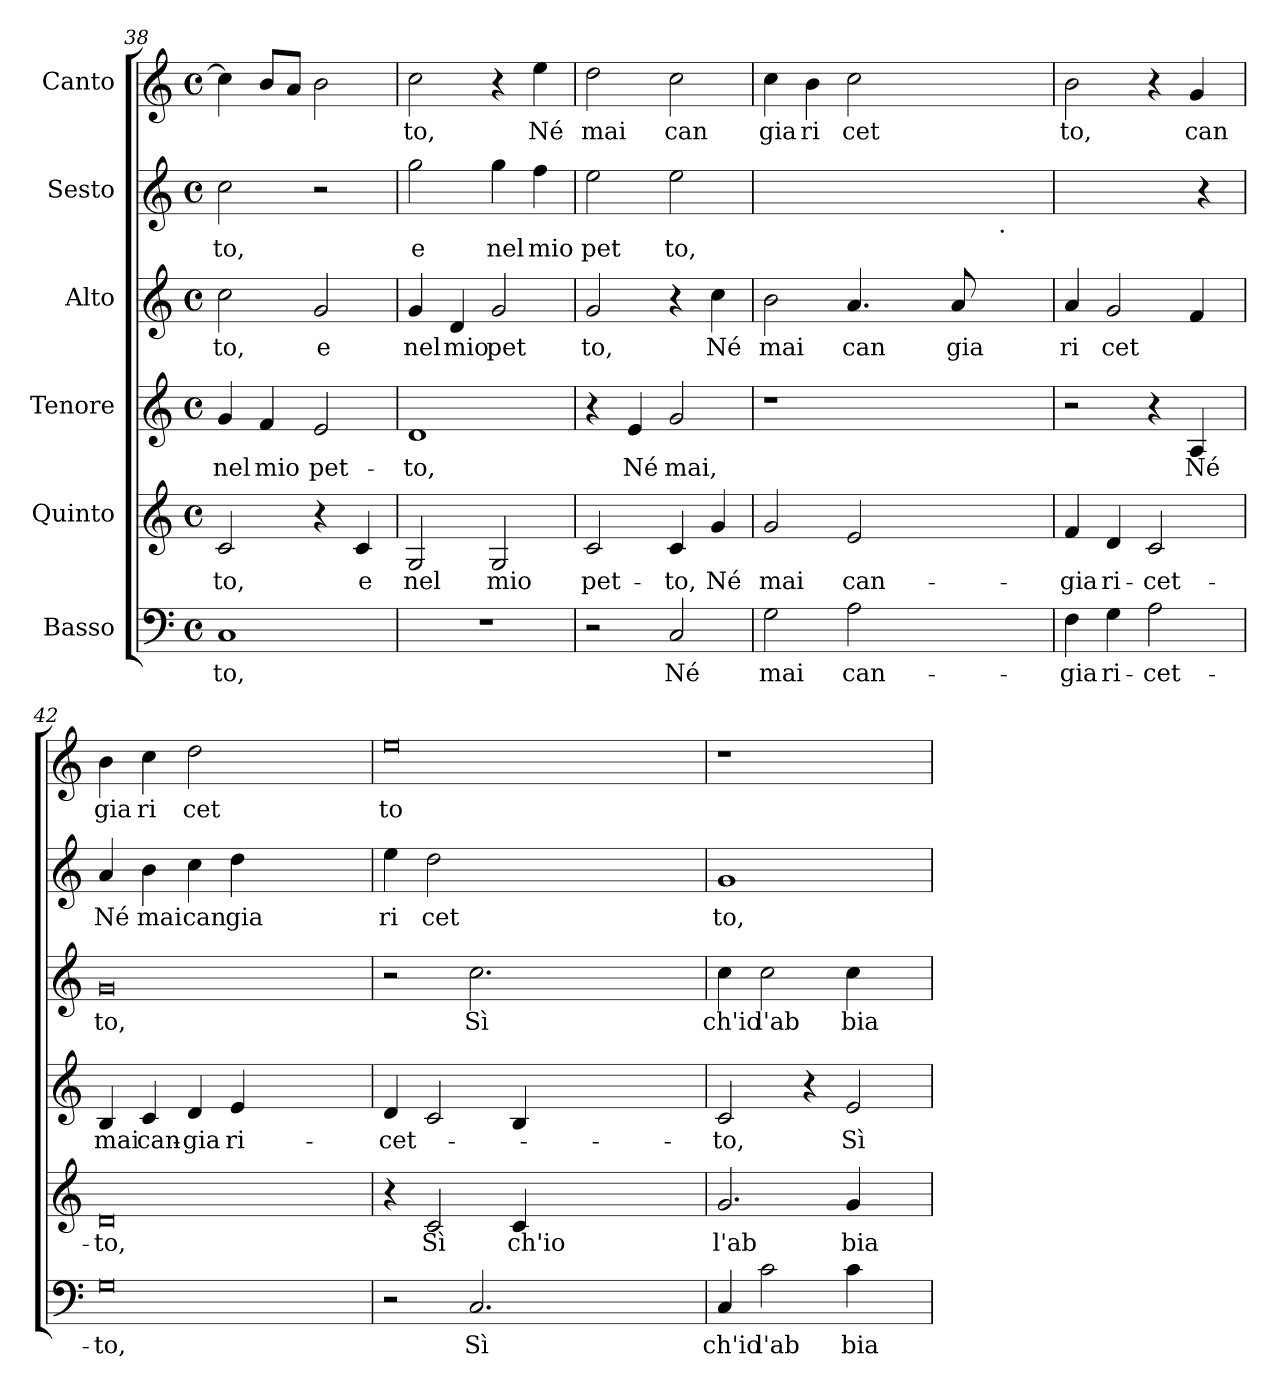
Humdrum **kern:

**kern	**text	**kern	**text	**kern	**text	**kern	**text	**kern	**text	**kern	**text
*part6	*part6	*part5	*part5	*part4	*part4	*part3	*part3	*part2	*part2	*part1	*part1
*staff6	*staff6	*staff5	*staff5	*staff4	*staff4	*staff3	*staff3	*staff2	*staff2	*staff1	*staff1
*I"Basso	*	*I"Quinto	*	*I"Tenore	*	*I"Alto	*	*I"Sesto	*	*I"Canto	*
*clefF4	*	*clefG2	*	*clefG2	*	*clefG2	*	*clefG2	*	*clefG2	*
*k[]	*	*k[]	*	*k[]	*	*k[]	*	*k[]	*	*k[]	*
*C:	*	*C:	*	*C:	*	*C:	*	*C:	*	*C:	*
*M4/4	*	*M4/4	*	*M4/4	*	*M4/4	*	*M4/4	*	*M4/4	*
*met(c)	*	*met(c)	*	*met(c)	*	*met(c)	*	*met(c)	*	*met(c)	*
=38	=38	=38	=38	=38	=38	=38	=38	=38	=38	=38	=38
!	!LO:LY:b	!	!LO:LY:b	!	!LO:LY:b	!	!LO:LY:b	!	!LO:LY:b	!	!
1C	-to,	2c/	-to,	4g/	nel	2cc\	to,	2cc\	to,	4cc\]	.
!	!	!	!	!	!LO:LY:b	!	!	!	!	!	!
.	.	.	.	4f/	mio	.	.	.	.	8b/L	.
.	.	.	.	.	.	.	.	.	.	8a/J	.
!	!	!	!	!	!LO:LY:b	!	!LO:LY:b	!	!	!	!
.	.	4r	.	2e/	pet-	2g/	e	2r	.	2b\	.
!	!	!	!LO:LY:b	!	!	!	!	!	!	!	!
.	.	4c/	e	.	.	.	.	.	.	.	.
=39	=39	=39	=39	=39	=39	=39	=39	=39	=39	=39	=39
!	!	!	!LO:LY:b	!	!LO:LY:b	!	!LO:LY:b	!	!LO:LY:b	!	!LO:LY:b
1r	.	2G/	nel	1d	-to,	4g/	nel	2gg\	e	2cc\	to,
!	!	!	!	!	!	!	!LO:LY:b	!	!	!	!
.	.	.	.	.	.	4d/	mio	.	.	.	.
!	!	!	!LO:LY:b	!	!	!	!LO:LY:b	!	!LO:LY:b	!	!
.	.	2G/	mio	.	.	2g/	pet	4gg\	nel	4r	.
!	!	!	!	!	!	!	!	!	!LO:LY:b	!	!LO:LY:b
.	.	.	.	.	.	.	.	4ff\	mio	4ee\	Né
=40	=40	=40	=40	=40	=40	=40	=40	=40	=40	=40	=40
!	!	!	!LO:LY:b	!	!	!	!LO:LY:b	!	!LO:LY:b	!	!LO:LY:b
2r	.	2c/	pet-	4r	.	2g/	to,	2ee\	pet	2dd\	mai
!	!	!	!	!	!LO:LY:b	!	!	!	!	!	!
.	.	.	.	4e/	Né	.	.	.	.	.	.
!	!LO:LY:b	!	!LO:LY:b	!	!LO:LY:b	!	!	!	!LO:LY:b	!	!LO:LY:b
2C/	Né	4c/	-to,	2g/	mai,	4r	.	2ee\	to,	2cc\	can
!	!	!	!LO:LY:b	!	!	!	!LO:LY:b	!	!	!	!
.	.	4g/	Né	.	.	4cc\	Né	.	.	.	.
=41A	=41A	=41A	=41A	=41A	=41A	=41A	=41A	=41A	=41A	=41A	=41A
!	!LO:LY:b	!	!LO:LY:b	!	!	!	!LO:LY:b	!	!	!	!LO:LY:b
2G\	mai	2g/	mai	1r	.	2b\	mai	4ryy	.	4cc\	gia
!	!	!	!	!	!	!	!	!	!	!	!LO:LY:b
.	.	.	.	.	.	.	.	4ryy	.	4b\	ri
!	!LO:LY:b	!	!LO:LY:b	!	!	!	!LO:LY:b	!	!	!	!LO:LY:b
2A\	can-	2e/	can-	.	.	4.a/	can	4ryy	.	2cc\	cet
.	.	.	.	.	.	.	.	64ryy	.	.	.
.	.	.	.	.	.	.	.	64ryy	.	.	.
.	.	.	.	.	.	.	.	64ryy	.	.	.
.	.	.	.	.	.	.	.	64ryy	.	.	.
.	.	.	.	.	.	.	.	64ryy	.	.	.
.	.	.	.	.	.	.	.	64ryy	.	.	.
.	.	.	.	.	.	.	.	64ryy	.	.	.
.	.	.	.	.	.	.	.	64ryy	.	.	.
!	!	!	!	!	!	!	!LO:LY:b	!	!	!	!
.	.	.	.	.	.	8a/	gia	64ryy	.	.	.
.	.	.	.	.	.	.	.	64ryy	.	.	.
.	.	.	.	.	.	.	.	64ryy	.	.	.
.	.	.	.	.	.	.	.	64ryy	.	.	.
.	.	.	.	.	.	.	.	64ryy	.	.	.
.	.	.	.	.	.	.	.	64ryy	.	.	.
!	!	!	!	!	!	!	!	!LO:TX:b:t=.	!	!	!
.	.	.	.	.	.	.	.	64ryy	.	.	.
.	.	.	.	.	.	.	.	4ryy	.	.	.
8...ryy	.	8...ryy	.	8...ryy	.	8...ryy	.	.	.	8...ryy	.
=42A	=42A	=42A	=42A	=42A	=42A	=42A	=42A	=42A	=42A	=42A	=42A
!	!LO:LY:b	!	!LO:LY:b	!	!	!	!LO:LY:b	!	!	!	!LO:LY:b
4F\	-gia	4f/	-gia	2r	.	4a/	ri	4ryy	.	2b\	to,
!	!LO:LY:b	!	!LO:LY:b	!	!	!	!LO:LY:b	!	!	!	!
4G\	ri-	4d/	ri-	.	.	2g/	cet	4ryy	.	.	.
!	!LO:LY:b	!	!LO:LY:b	!	!	!	!	!	!	!	!
2A\	-cet-	2c/	-cet-	4r	.	.	.	4ryy	.	4r	.
!	!	!	!	!	!LO:LY:b	!	!	!	!	!	!LO:LY:b
.	.	.	.	4A/	Né	4f/	.	64ryy	.	4g/	can
.	.	.	.	.	.	.	.	4r	.	.	.
64ryy	.	64ryy	.	64ryy	.	64ryy	.	.	.	64ryy	.
=42B	=42B	=42B	=42B	=42B	=42B	=42B	=42B	=42B	=42B	=42B	=42B
!	!LO:LY:b	!	!LO:LY:b	!	!LO:LY:b	!	!LO:LY:b	!	!LO:LY:b	!	!LO:LY:b
0G	-to,	0d	-to,	4B/	mai	0g	to,	4a/	Né	4b\	gia
!	!	!	!	!	!LO:LY:b	!	!	!	!LO:LY:b	!	!LO:LY:b
.	.	.	.	4c/	can-	.	.	4b\	mai	4cc\	ri
!	!	!	!	!	!LO:LY:b	!	!	!	!LO:LY:b	!	!LO:LY:b
.	.	.	.	4d/	-gia	.	.	4cc\	can	2dd\	cet
!	!	!	!	!	!LO:LY:b	!	!	!	!LO:LY:b	!	!
.	.	.	.	4e/	ri-	.	.	4dd\	gia	.	.
.	.	.	.	1ryy	.	.	.	1ryy	.	1ryy	.
!!LO:LB:g=z
=43	=43	=43	=43	=43	=43	=43	=43	=43	=43	=43	=43
!	!	!	!	!	!LO:LY:b	!	!	!	!LO:LY:b	!	!LO:LY:b
2r	.	4r	.	4d/	-cet-	2r	.	4ee\	ri	0ee	to
!	!	!	!LO:LY:b	!	!	!	!	!	!LO:LY:b	!	!
.	.	2c/	Sì	2c/	.	.	.	2dd\	cet	.	.
!	!LO:LY:b	!	!	!	!	!	!LO:LY:b	!	!	!	!
2.C/	Sì	.	.	.	.	2.cc\	Sì	.	.	.	.
!	!	!	!LO:LY:b	!	!	!	!	!	!	!	!
.	.	4c/	ch'io	4B/	.	.	.	1ryy	.	.	.
.	.	1ryy	.	1ryy	.	.	.	.	.	.	.
2.ryy	.	.	.	.	.	2.ryy	.	.	.	.	.
.	.	.	.	.	.	.	.	4ryy	.	.	.
!!LO:LB:g=z
=44	=44	=44	=44	=44	=44	=44	=44	=44	=44	=44	=44
!	!LO:LY:b	!	!LO:LY:b	!	!LO:LY:b	!	!LO:LY:b	!	!LO:LY:b	!	!
4C/	ch'io	2.g/	l'ab	2c/	-to,	4cc\	ch'io	1g	to,	1r	.
!	!LO:LY:b	!	!	!	!	!	!LO:LY:b	!	!	!	!
2c\	l'ab	.	.	.	.	2cc\	l'ab	.	.	.	.
.	.	.	.	4r	.	.	.	.	.	.	.
!	!LO:LY:b	!	!LO:LY:b	!	!LO:LY:b	!	!LO:LY:b	!	!	!	!
4c\	bia	4g/	bia	2e/	Sì	4cc\	bia	.	.	.	.
4ryy	.	4ryy	.	.	.	4ryy	.	4ryy	.	4ryy	.
=	=	=	=	=	=	=	=	=	=	=	=
*-	*-	*-	*-	*-	*-	*-	*-	*-	*-	*-	*-
